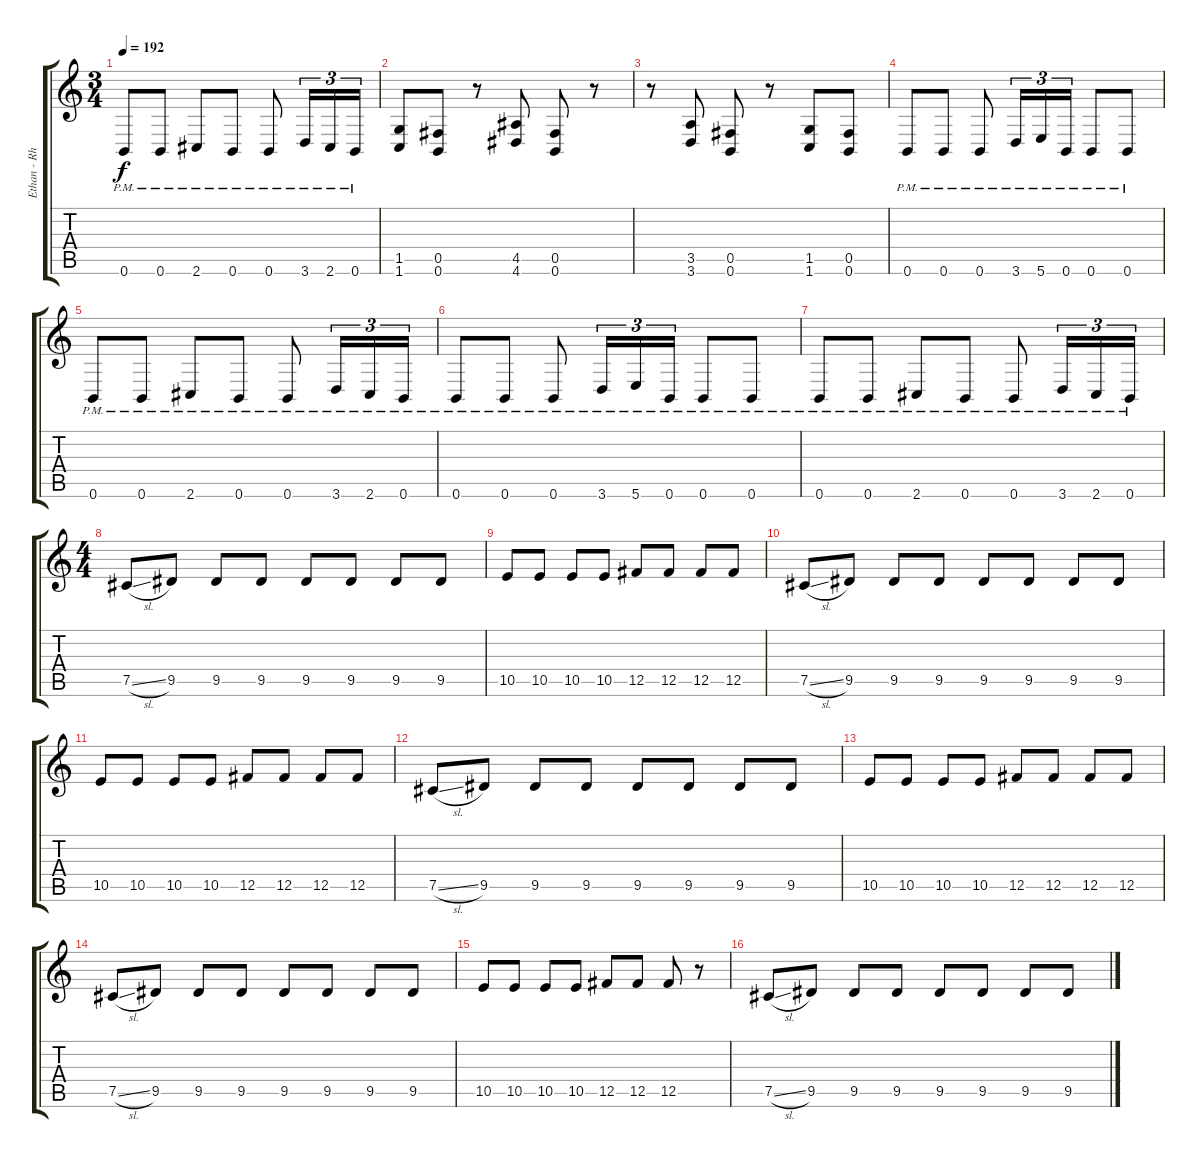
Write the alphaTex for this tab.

\track ("Ethan - Rhythm" "Ethan - Rh") {instrument distortionguitar}
\staff {score tabs}
\tuning (Db4 Ab3 E3 B2 Gb2 B1) {hide}
\ts (3 4)
\tempo 192
\clef g2
\ks c
0.6{pm}.8{dy f} 0.6{pm}.8 2.6{pm}.8 0.6{pm}.8 0.6{pm}.8 3.6{pm}.16{tu (3 2)} 2.6{pm}.16{tu (3 2)} 0.6{pm}.16{tu (3 2)} |
(1.5 1.6).8 (0.5 0.6).8 r.8 (4.5 4.6).8 (0.5 0.6).8 r.8 |
r.8 (3.5 3.6).8 (0.5 0.6).8 r.8 (1.5 1.6).8 (0.5 0.6).8 |
0.6{pm}.8 0.6{pm}.8 0.6{pm}.8 3.6{pm}.16{tu (3 2)} 5.6{pm}.16{tu (3 2)} 0.6{pm}.16{tu (3 2)} 0.6{pm}.8 0.6{pm}.8 |
0.6{pm}.8 0.6{pm}.8 2.6{pm}.8 0.6{pm}.8 0.6{pm}.8 3.6{pm}.16{tu (3 2)} 2.6{pm}.16{tu (3 2)} 0.6{pm}.16{tu (3 2)} |
0.6{pm}.8 0.6{pm}.8 0.6{pm}.8 3.6{pm}.16{tu (3 2)} 5.6{pm}.16{tu (3 2)} 0.6{pm}.16{tu (3 2)} 0.6{pm}.8 0.6{pm}.8 |
0.6{pm}.8 0.6{pm}.8 2.6{pm}.8 0.6{pm}.8 0.6{pm}.8 3.6{pm}.16{tu (3 2)} 2.6{pm}.16{tu (3 2)} 0.6{pm}.16{tu (3 2)} |
\ts (4 4)
7.5{sl}.8 9.5.8 9.5.8 9.5.8 9.5.8 9.5.8 9.5.8 9.5.8 |
10.5.8 10.5.8 10.5.8 10.5.8 12.5.8 12.5.8 12.5.8 12.5.8 |
7.5{sl}.8 9.5.8 9.5.8 9.5.8 9.5.8 9.5.8 9.5.8 9.5.8 |
10.5.8 10.5.8 10.5.8 10.5.8 12.5.8 12.5.8 12.5.8 12.5.8 |
7.5{sl}.8 9.5.8 9.5.8 9.5.8 9.5.8 9.5.8 9.5.8 9.5.8 |
10.5.8 10.5.8 10.5.8 10.5.8 12.5.8 12.5.8 12.5.8 12.5.8 |
7.5{sl}.8 9.5.8 9.5.8 9.5.8 9.5.8 9.5.8 9.5.8 9.5.8 |
10.5.8 10.5.8 10.5.8 10.5.8 12.5.8 12.5.8 12.5.8 r.8 |
7.5{sl}.8 9.5.8 9.5.8 9.5.8 9.5.8 9.5.8 9.5.8 9.5.8
